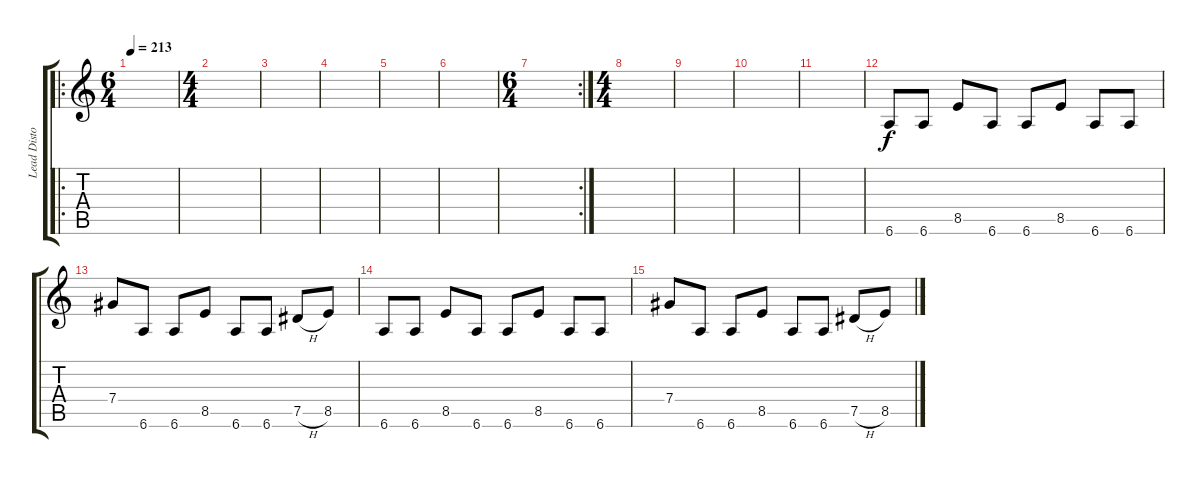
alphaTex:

\track ("Lead Distortion" "Lead Disto") {instrument distortionguitar}
\staff {score tabs}
\tuning (Eb4 Bb3 Gb3 Db3 Ab2 Eb2) {hide}
\ro
\ts (6 4)
\tempo 213
\clef g2
\ks c
|
\ts (4 4)
|
|
|
|
|
\rc 2
\ts (6 4)
|
\ts (4 4)
|
|
|
|
6.6.8 6.6.8 8.5.8 6.6.8 6.6.8 8.5.8 6.6.8 6.6.8 |
7.4.8 6.6.8 6.6.8 8.5.8 6.6.8 6.6.8 7.5{h}.8 8.5.8 |
6.6.8 6.6.8 8.5.8 6.6.8 6.6.8 8.5.8 6.6.8 6.6.8 |
7.4.8 6.6.8 6.6.8 8.5.8 6.6.8 6.6.8 7.5{h}.8 8.5.8
